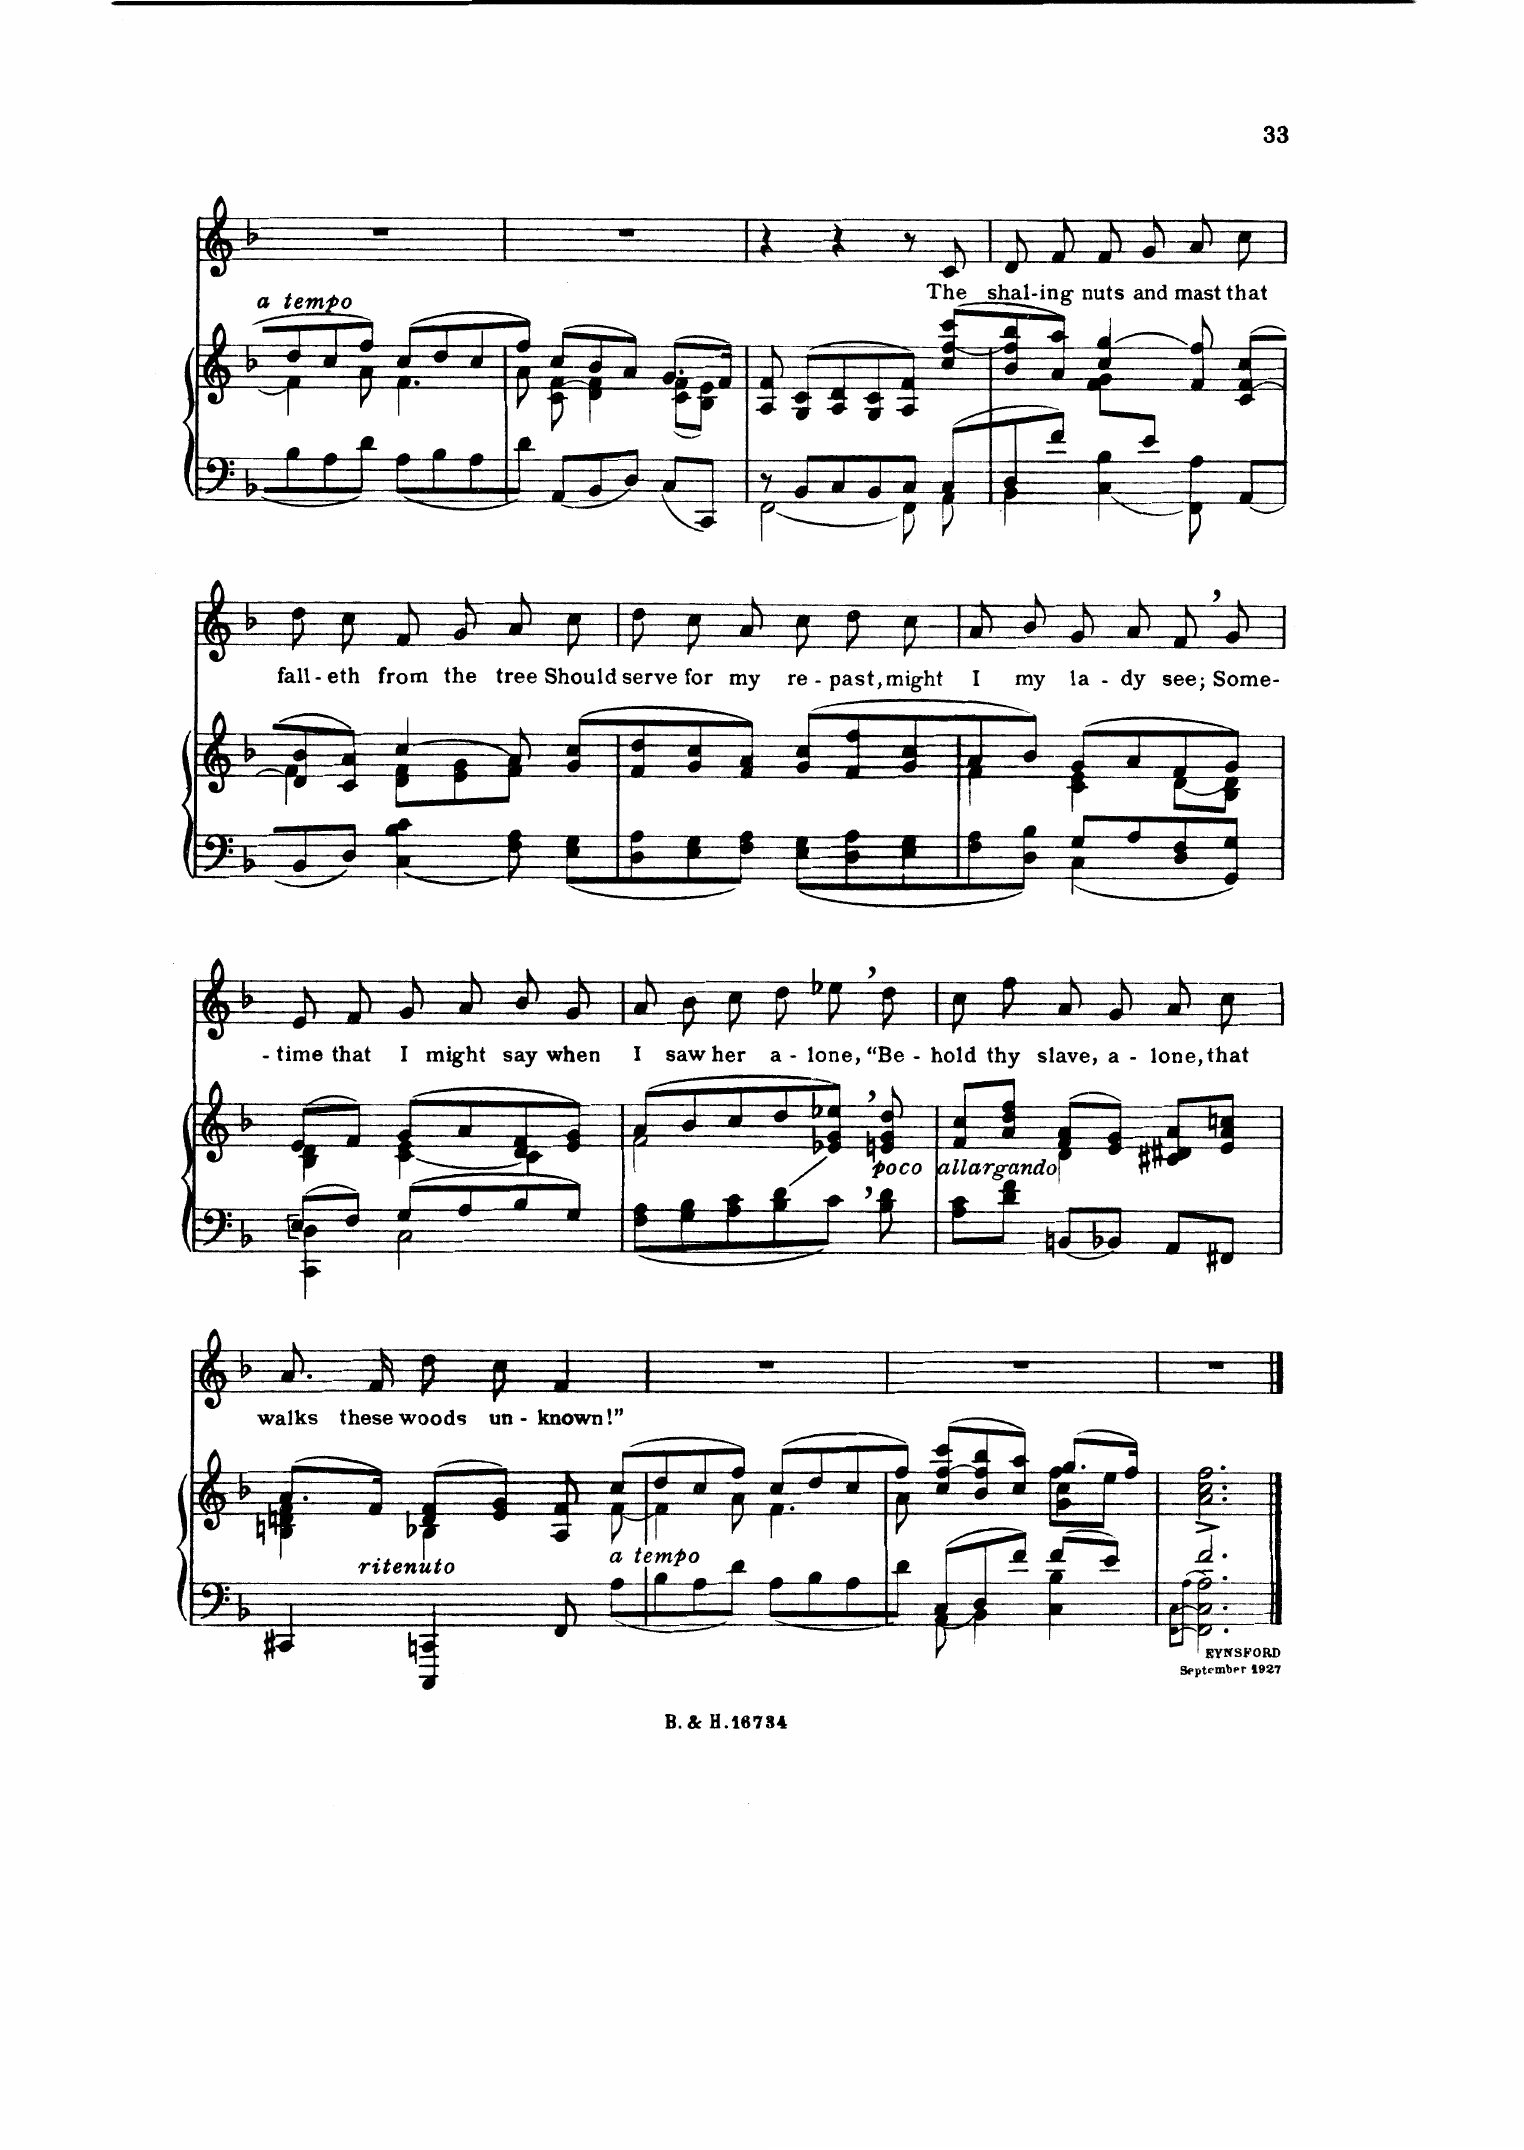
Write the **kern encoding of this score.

**kern	**kern	**kern	**text
*part2	*part2	*part1	*part1
*staff3	*staff2	*staff1	*staff1
*I"Piano	*	*I"Voice	*
*I'Pno	*	*	*
*clefF4	*clefG2	*clefG2	*
*k[b-]	*k[b-]	*k[b-]	*
*M3/4	*M3/4	*M3/4	*
=23	=23	=23	=23
*	*^	*	*
!	!LO:TX:i:t=a tempo	!	!	!
8B-\L	8dd/L	4f\]	2.r	.
8A\	8cc/	.	.	.
8d\J	8ff/J	8a\	.	.
8A\L	(8cc/L	4.f\	.	.
8B-\	8dd/	.	.	.
8A\	8cc/	.	.	.
=24	=24	=24	=24	=24
8d\J	8ff/J)	8a\	2.r	.
8AA/L	(8cc/L	8c\ [>8f\	.	.
8BB-/	8b-/	4d\ 4f\]	.	.
8D/J	8a/J)	.	.	.
8C/L	(8.g/L	(8c\ 8f\L	.	.
8CC/J	.	8B-\ 8e\J)	.	.
.	16f/Jk)	.	.	.
*	*v	*v	*	*
=25	=25	=25	=25
*^	*	*	*
8r	[2FF\	8A/ 8f/	4r	.
8BB-/L	.	(>8G/ 8c/L	.	.
8C/	.	8A/ 8d/	4r	.
8BB-/	.	8G/ 8c/	.	.
8C/J	8FF\]	8A/ 8f/J)	8r	.
8C/L	8AA\	(>8cc/ [<8ff/ 8ccc/L	8c/	The
=26	=26	=26	=26	=26
*	*^	*^	*	*
4.ryy	8D/	4BB-\	8b-/ 8ff/] 8bb-/	4ryy	8d/L	shal-
.	8f/J	.	8a/ 8aa/J)	.	8f/J	-ing
.	4C\ 4B-\	2ryy	(4cc/ 4gg/	8f\ 8g\L	8f/L	nuts
8e/J	.	.	.	4.ryy	8g/J	and
4ryy	8FF\ 8A\	.	8f\ 8ff\)	.	8a\L	mast
.	8AA/	.	(8c\ [8f\ 8cc\	.	8cc\J	that
*v	*v	*v	*	*	*	*
=27	=27	=27	=27	=27
8BB-/L	8d/ 8b-/L	4f\]	8dd\L	fall-
8D/J	8c/ 8a/J)	.	8cc\J	-eth
4C\ 4B-\ 4c\	(4cc/	8d\ 8f\L	8f/L	from
.	.	8e\ 8g\	8g/J	the
8F\ 8A\	8a/)	8f\J	8a\L	tree
8E\ 8G\L	(>8g/ 8cc/L	8ryy	8cc\J	Should
*	*v	*v	*	*
=28	=28	=28	=28
8D\ 8A\	8f/ 8dd/	8dd\L	serve
8E\ 8G\	8g/ 8cc/	8cc\J	for
8F\ 8A\J	8f/ 8a/J)	8a\L	my
8E\ 8G\L	(>8g/ 8cc/L	8cc\J	re-
8D\ 8A\	8f/ 8dd/	8dd\L	-past,
8E\ 8G\	8g/ 8cc/	8cc\J	might
=29	=29	=29	=29
*^	*^	*	*
8F\ 8A\	4ryy	8a/	4f\	8a/L	I
8D\ 8B-\J	.	8b-/J)	.	8b-/J	my
8G/L	4C\	(8g/L	4c\ 4e\	8g/L	la-
8A/	.	8e/ 8a/	.	8a/J	-dy
8F/	8D/L	8f/	[8d\L	8f,/L	see;
8G/J	8GG/J	8d/ 8g/J)	8B-\ 8d\]J	8g/J	Some-
=30	=30	=30	=30	=30	=30
8E:/L	4CC\ 4D\	(8e/L	4B-\ 4d\	8e/L	-- time
8F/J	.	8f/J)	.	8f/J	that
8G/L	2C\	(8g/L	[4c\ 4e\	8g/L	I
8A/	.	8a/	.	8a/J	might
8B-/	.	8d/ 8f/	4c\]	8b-/L	say
8G/J	.	8e/ 8g/J)	.	8g/J	when
*v	*v	*	*	*	*
=31	=31	=31	=31	=31
8F\ 8A\L	(8a/L	2f\	8a/L	I
8G\ 8B-\	8b-/	.	8b-/J	saw
8A\ 8c\	8cc/	.	8cc\L	her
8B-\ 8d\	8dd/	.	8dd\J	a-
8c,\J	8e-X/, 8g/, 8ee-X/,J)	4ryy	8ee-X,\L	-lone,
8B-\ 8d\	8en/ 8g/ 8dd/	.	8dd\J	“Be-
=32	=32	=32	=32	=32
!	!LO:TX:i:t=poco  allargando	!	!	!
8A\ 8c\L	8f/ 8cc/L	4ryy	8cc\L	-hold
8d\ 8f\J	8a/ 8dd/ 8ff/J	.	8ff\J	thy
8BBn/L	(8f/ 8a/L	4d\	8a/L	slave,
8BB-X/J	8e/ 8g/J)	.	8g/J	a-
8AA/L	8c#X/ 8d#X/ 8a/L	4ryy	8a\L	-lone,
8FF#X/J	8e/ 8a/ 8ccn/J	.	8cc\J	that
=33	=33	=33	=33	=33
4CC#X/	(8.a/L	4Bn\ 4dn\ 4f\	8.a/L	walks
!	!LO:TX:i:t=ritenuto	!	!	!
.	16f/Jk)	.	16f/Jk	these
4CCC/ 4CCn/	(8d/ 8f/L	4B-X\	8dd\L	woods
.	8e/ 8g/J)	.	8cc\J	un-
8FF/	8A/ 8f/	8ryy	4f/	-known!”
!	!LO:TX:i:t=a tempo	!	!	!
8A\L	(8cc/L	[8f\	.	.
=34	=34	=34	=34	=34
8B-\	8dd/	4f\]	2.r	.
8A\	8cc/	.	.	.
8d\J	8ff/J)	8a\	.	.
8A\L	(8cc/L	4.f\	.	.
8B-\	8dd/	.	.	.
8A\	8cc/	.	.	.
=35	=35	=35	=35	=35
*^	*	*^	*	*
8d\J	8ryy	8ff/J)	8a\	2ryy	2.r	.
8C/L	8AA\	(8cc\ [8ff\ 8ccc\L	4.ryy	.	.	.
8D/	4BB-\	8b-\ 8ff\] 8bb-\	.	.	.	.
8f/J	.	8cc\ 8aa\J)	.	.	.	.
8f/L	4C\ 4B-\	(8.gg/L	8ff\L	4g\ 4cc\	.	.
8e/J	.	.	8ee\J	.	.	.
.	.	16ff/Jk)	.	.	.	.
*	*	*v	*v	*v	*	*
=36	=36	=36	=36	=36
.	[>8qFF\ [>8qC\L	.	.	.
.	[>8qA\J	.	.	.
2.f/	2.FF\] 2.C\] 2.A\]	2.a\^< 2.cc\^< 2.ff\^<	2.r	.
*v	*v	*	*	*
==	==	==	==
*-	*-	*-	*-
